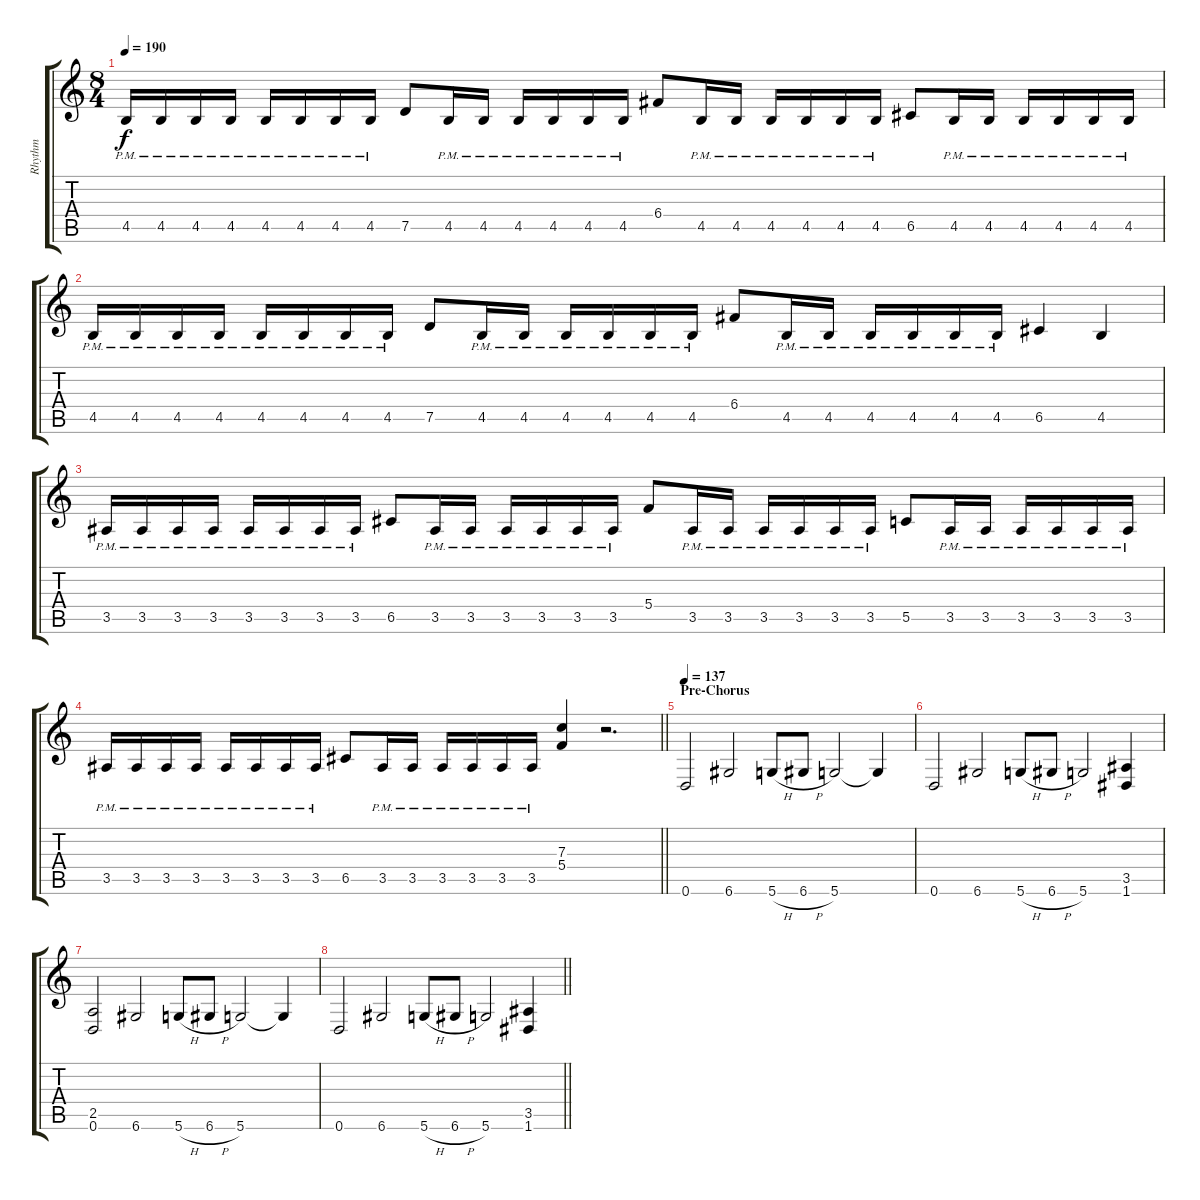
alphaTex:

\track ("Rhythm" "Rhythm") {instrument overdrivenguitar}
\staff {score tabs}
\tuning (D4 A3 F3 C3 G2 D2) {hide}
\ts (8 4)
\tempo 190
\clef g2
\ks c
4.5{pm}.16{dy f} 4.5{pm}.16 4.5{pm}.16 4.5{pm}.16 4.5{pm}.16 4.5{pm}.16 4.5{pm}.16 4.5{pm}.16 7.5.8 4.5{pm}.16 4.5{pm}.16 4.5{pm}.16 4.5{pm}.16 4.5{pm}.16 4.5{pm}.16 6.4.8 4.5{pm}.16 4.5{pm}.16 4.5{pm}.16 4.5{pm}.16 4.5{pm}.16 4.5{pm}.16 6.5.8 4.5{pm}.16 4.5{pm}.16 4.5{pm}.16 4.5{pm}.16 4.5{pm}.16 4.5{pm}.16 |
4.5{pm}.16 4.5{pm}.16 4.5{pm}.16 4.5{pm}.16 4.5{pm}.16 4.5{pm}.16 4.5{pm}.16 4.5{pm}.16 7.5.8 4.5{pm}.16 4.5{pm}.16 4.5{pm}.16 4.5{pm}.16 4.5{pm}.16 4.5{pm}.16 6.4.8 4.5{pm}.16 4.5{pm}.16 4.5{pm}.16 4.5{pm}.16 4.5{pm}.16 4.5{pm}.16 6.5.4 4.5.4 |
3.5{pm}.16 3.5{pm}.16 3.5{pm}.16 3.5{pm}.16 3.5{pm}.16 3.5{pm}.16 3.5{pm}.16 3.5{pm}.16 6.5.8 3.5{pm}.16 3.5{pm}.16 3.5{pm}.16 3.5{pm}.16 3.5{pm}.16 3.5{pm}.16 5.4.8 3.5{pm}.16 3.5{pm}.16 3.5{pm}.16 3.5{pm}.16 3.5{pm}.16 3.5{pm}.16 5.5.8 3.5{pm}.16 3.5{pm}.16 3.5{pm}.16 3.5{pm}.16 3.5{pm}.16 3.5{pm}.16 |
\barLineRight lightlight
3.5{pm}.16 3.5{pm}.16 3.5{pm}.16 3.5{pm}.16 3.5{pm}.16 3.5{pm}.16 3.5{pm}.16 3.5{pm}.16 6.5.8 3.5{pm}.16 3.5{pm}.16 3.5{pm}.16 3.5{pm}.16 3.5{pm}.16 3.5{pm}.16 (7.3 5.4).4 r.2{d} |
\section ("" "Pre-Chorus")
\tempo 137
0.6.2 6.6.2 5.6{h}.8 6.6{h}.8 5.6.2 5.6{t}.4 |
0.6.2 6.6.2 5.6{h}.8 6.6{h}.8 5.6.2 (3.5 1.6).4 |
(2.5 0.6).2 6.6.2 5.6{h}.8 6.6{h}.8 5.6.2 5.6{t}.4 |
\barLineRight lightlight
0.6.2 6.6.2 5.6{h}.8 6.6{h}.8 5.6.2 (3.5 1.6).4
